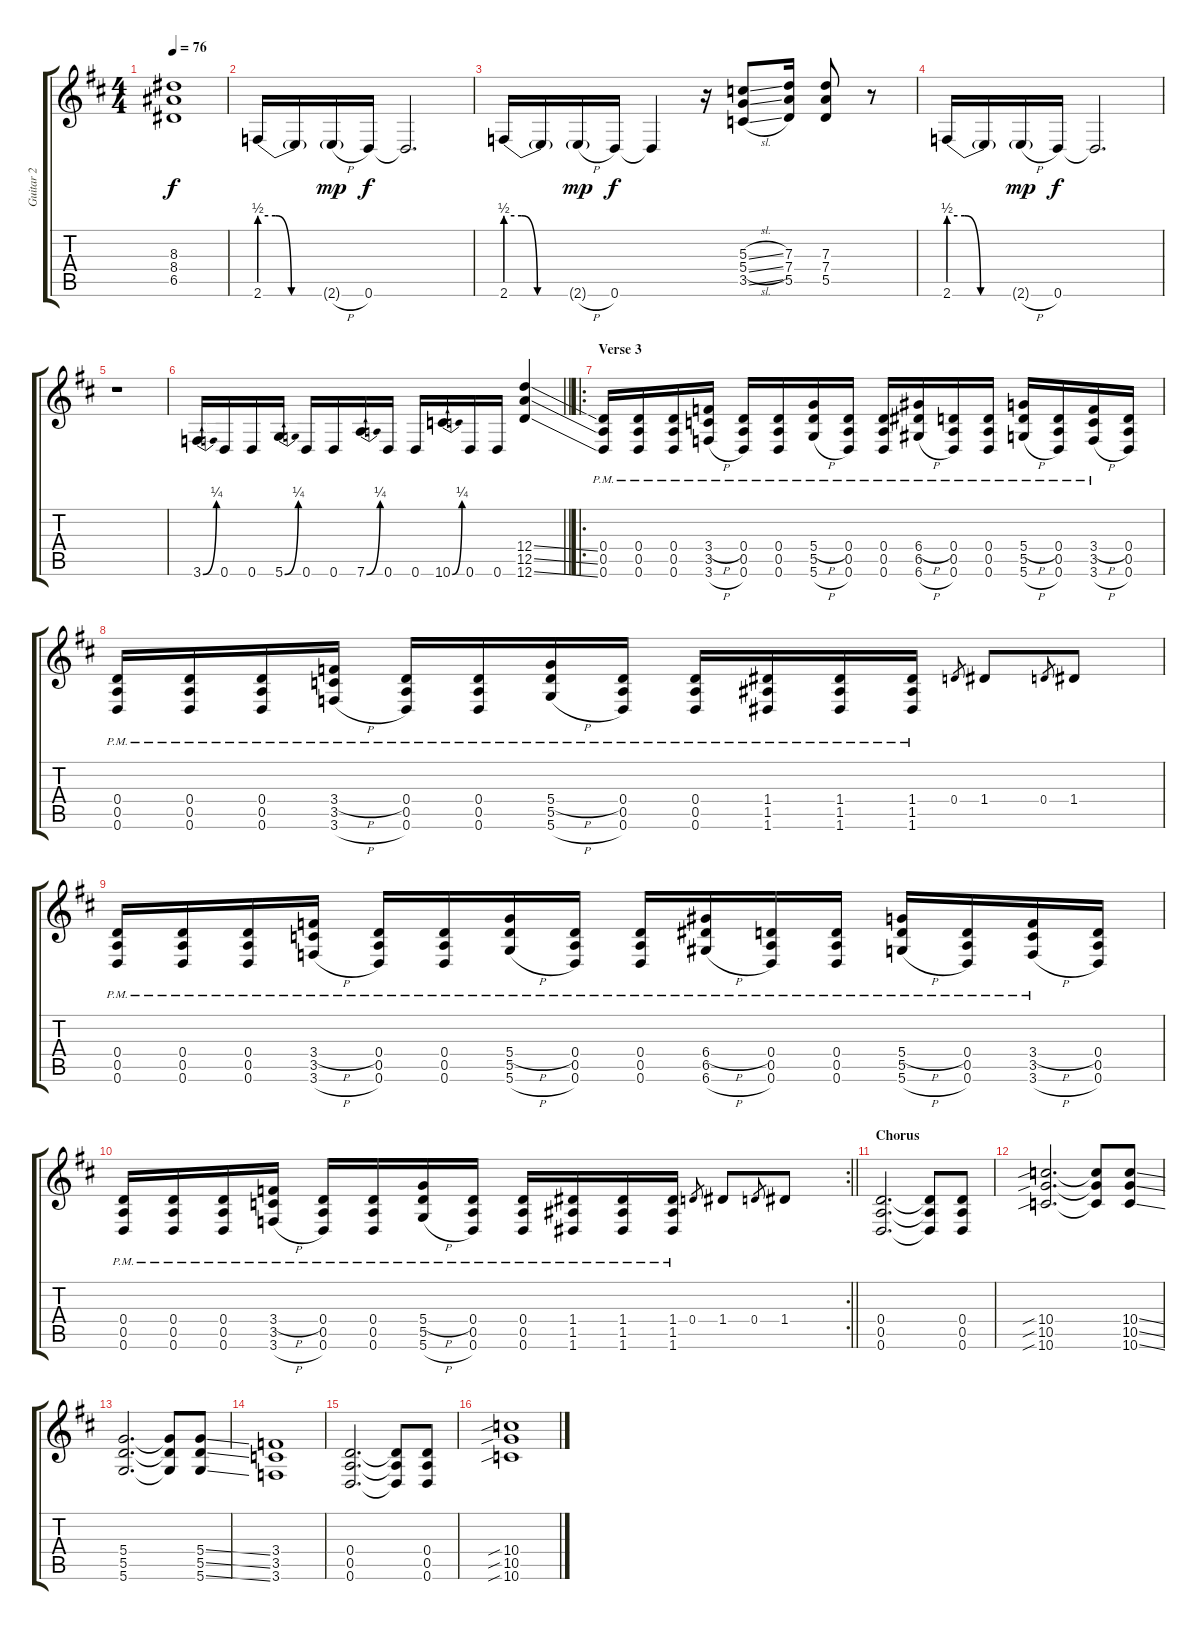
\track ("Guitar 2" "Guitar 2") {instrument distortionguitar bank 255}
\staff {score tabs}
\tuning (E4 B3 G3 D3 A2 D2) {hide}
\ts (4 4)
\tempo 76
\clef g2
\ks d
(8.3 8.4 6.5).1{dy f} |
2.6{be (custom 0 2 15 2 30 0 60 0)}.16 2.6{t}.16 2.6{h g}.16{dy mp} 0.6.16{dy f} 0.6{t}.2{d} |
2.6{be (custom 0 2 15 2 30 0 60 0)}.16 2.6{t}.16 2.6{h g}.16{dy mp} 0.6.16{dy f} 0.6{t}.4 r.16 (5.3{sl} 5.4{sl} 3.5{sl}).8 (7.3 7.4 5.5).16 (7.3 7.4 5.5).8 r.8 |
2.6{be (custom 0 2 15 2 30 0 60 0)}.16 2.6{t}.16 2.6{h g}.16{dy mp} 0.6.16{dy f} 0.6{t}.2{d} |
r.1 |
\barLineRight lightlight
3.6{be (bend 0 0 60 1)}.16 0.6.16 0.6.16 5.6{be (bend 0 0 60 1)}.16 0.6.16 0.6.16 7.6{be (bend 0 0 60 1)}.16 0.6.16 0.6.16 10.6{be (bend 0 0 60 1)}.16 0.6.16 0.6.16 (12.4{ss} 12.5{ss} 12.6{ss}).4 |
\ro
\section ("" "Verse 3")
(0.4{pm} 0.5{pm} 0.6{pm}).16 (0.4{pm} 0.5{pm} 0.6{pm}).16 (0.4{pm} 0.5{pm} 0.6{pm}).16 (3.4{h pm} 3.5{pm} 3.6{h pm}).16 (0.4{pm} 0.5{pm} 0.6{pm}).16 (0.4{pm} 0.5{pm} 0.6{pm}).16 (5.4{h pm} 5.5{pm} 5.6{h pm}).16 (0.4{pm} 0.5{pm} 0.6{pm}).16 (0.4{pm} 0.5{pm} 0.6{pm}).16 (6.4{h pm} 6.5{pm} 6.6{h pm}).16 (0.4{pm} 0.5{pm} 0.6{pm}).16 (0.4{pm} 0.5{pm} 0.6{pm}).16 (5.4{h pm} 5.5{pm} 5.6{h pm}).16 (0.4{pm} 0.5{pm} 0.6{pm}).16 (3.4{h pm} 3.5{pm} 3.6{h pm}).16 (0.4 0.5 0.6).16 |
(0.4{pm} 0.5{pm} 0.6{pm}).16 (0.4{pm} 0.5{pm} 0.6{pm}).16 (0.4{pm} 0.5{pm} 0.6{pm}).16 (3.4{h pm} 3.5{pm} 3.6{h pm}).16 (0.4{pm} 0.5{pm} 0.6{pm}).16 (0.4{pm} 0.5{pm} 0.6{pm}).16 (5.4{h pm} 5.5{pm} 5.6{h pm}).16 (0.4{pm} 0.5{pm} 0.6{pm}).16 (0.4{pm} 0.5{pm} 0.6{pm}).16 (1.4{pm} 1.5{pm} 1.6{pm}).16 (1.4{pm} 1.5{pm} 1.6{pm}).16 (1.4{pm} 1.5{pm} 1.6{pm}).16 0.4.8{gr} 1.4.8 0.4.8{gr} 1.4.8 |
(0.4{pm} 0.5{pm} 0.6{pm}).16 (0.4{pm} 0.5{pm} 0.6{pm}).16 (0.4{pm} 0.5{pm} 0.6{pm}).16 (3.4{h pm} 3.5{pm} 3.6{h pm}).16 (0.4{pm} 0.5{pm} 0.6{pm}).16 (0.4{pm} 0.5{pm} 0.6{pm}).16 (5.4{h pm} 5.5{pm} 5.6{h pm}).16 (0.4{pm} 0.5{pm} 0.6{pm}).16 (0.4{pm} 0.5{pm} 0.6{pm}).16 (6.4{h pm} 6.5{pm} 6.6{h pm}).16 (0.4{pm} 0.5{pm} 0.6{pm}).16 (0.4{pm} 0.5{pm} 0.6{pm}).16 (5.4{h pm} 5.5{pm} 5.6{h pm}).16 (0.4{pm} 0.5{pm} 0.6{pm}).16 (3.4{h pm} 3.5{pm} 3.6{h pm}).16 (0.4 0.5 0.6).16 |
\rc 2
\barLineRight lightlight
(0.4{pm} 0.5{pm} 0.6{pm}).16 (0.4{pm} 0.5{pm} 0.6{pm}).16 (0.4{pm} 0.5{pm} 0.6{pm}).16 (3.4{h pm} 3.5{pm} 3.6{h pm}).16 (0.4{pm} 0.5{pm} 0.6{pm}).16 (0.4{pm} 0.5{pm} 0.6{pm}).16 (5.4{h pm} 5.5{pm} 5.6{h pm}).16 (0.4{pm} 0.5{pm} 0.6{pm}).16 (0.4{pm} 0.5{pm} 0.6{pm}).16 (1.4{pm} 1.5{pm} 1.6{pm}).16 (1.4{pm} 1.5{pm} 1.6{pm}).16 (1.4{pm} 1.5{pm} 1.6{pm}).16 0.4.8{gr} 1.4.8 0.4.8{gr} 1.4.8 |
\section ("" "Chorus")
(0.4 0.5 0.6).2{d} (0.4{t} 0.5{t} 0.6{t}).8 (0.4 0.5 0.6).8 |
(10.4{sib} 10.5{sib} 10.6{sib}).2{d} (10.4{t} 10.5{t} 10.6{t}).8 (10.4{ss} 10.5{ss} 10.6{ss}).8 |
(5.4 5.5 5.6).2{d} (5.4{t} 5.5{t} 5.6{t}).8 (5.4{ss} 5.5{ss} 5.6{ss}).8 |
(3.4 3.5 3.6).1 |
(0.4 0.5 0.6).2{d} (0.4{t} 0.5{t} 0.6{t}).8 (0.4 0.5 0.6).8 |
(10.4{sib} 10.5{sib} 10.6{sib}).1
